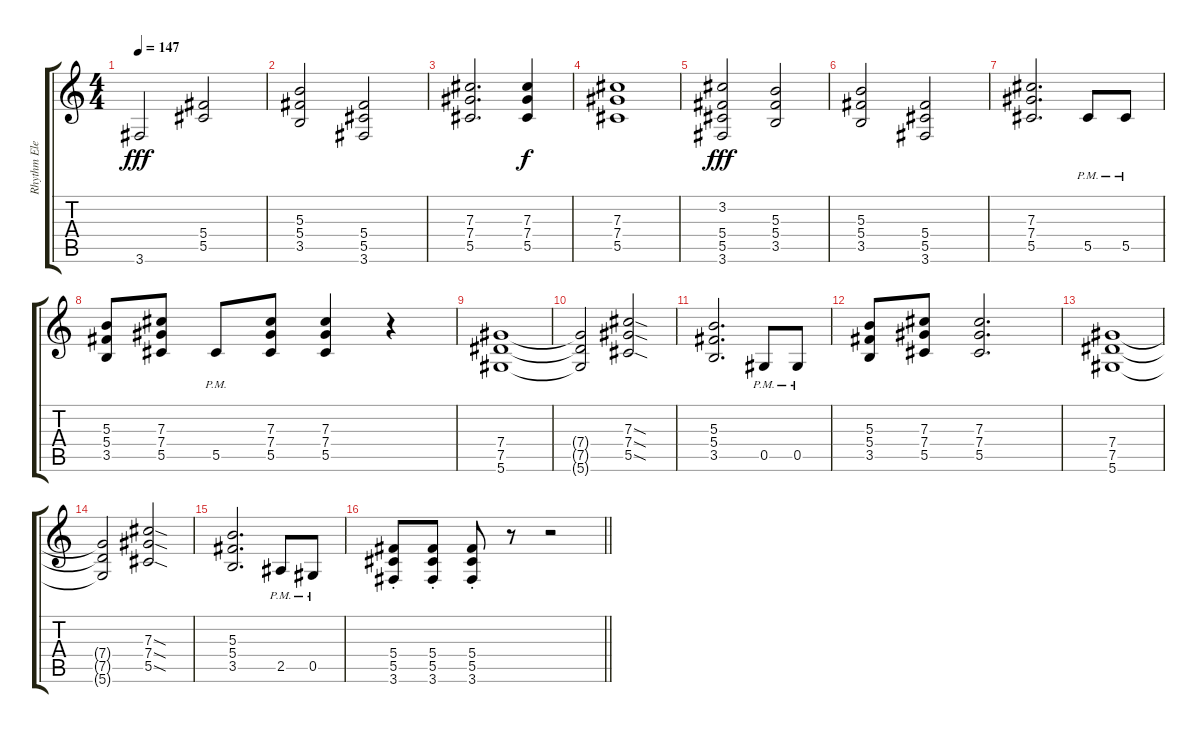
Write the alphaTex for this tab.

\track ("Rhythm Elect" "Rhythm Ele") {instrument distortionguitar}
\staff {score tabs}
\tuning (Eb4 Bb3 Gb3 Db3 Ab2 Eb2) {hide}
\ts (4 4)
\tempo 147
\clef g2
\ks c
3.6.2{dy fff} (5.4 5.5).2 |
(5.3 5.4 3.5).2 (5.4 5.5 3.6).2 |
(7.3 7.4 5.5).2{d} (7.3 7.4 5.5).4{dy f} |
(7.3 7.4 5.5).1 |
(3.2 5.4 5.5 3.6).2{dy fff} (5.3 5.4 3.5).2 |
(5.3 5.4 3.5).2 (5.4 5.5 3.6).2 |
(7.3 7.4 5.5).2{d} 5.5{pm}.8 5.5{pm}.8 |
(5.3 5.4 3.5).8 (7.3 7.4 5.5).8 5.5{pm}.8 (7.3 7.4 5.5).8 (7.3 7.4 5.5).4 r.4 |
(7.4 7.5 5.6).1 |
(7.4{t} 7.5{t} 5.6{t}).2 (7.3{sod} 7.4{sod} 5.5{sod}).2 |
(5.3 5.4 3.5).2{d} 0.5{pm}.8 0.5{pm}.8 |
(5.3 5.4 3.5).8 (7.3 7.4 5.5).8 (7.3 7.4 5.5).2{d} |
(7.4 7.5 5.6).1 |
(7.4{t} 7.5{t} 5.6{t}).2 (7.3{sod} 7.4{sod} 5.5{sod}).2 |
(5.3 5.4 3.5).2{d} 2.5{pm}.8 0.5{pm}.8 |
\barLineRight lightlight
(5.4{st} 5.5{st} 3.6{st}).8 (5.4{st} 5.5{st} 3.6{st}).8 (5.4{st} 5.5{st} 3.6{st}).8 r.8 r.2
